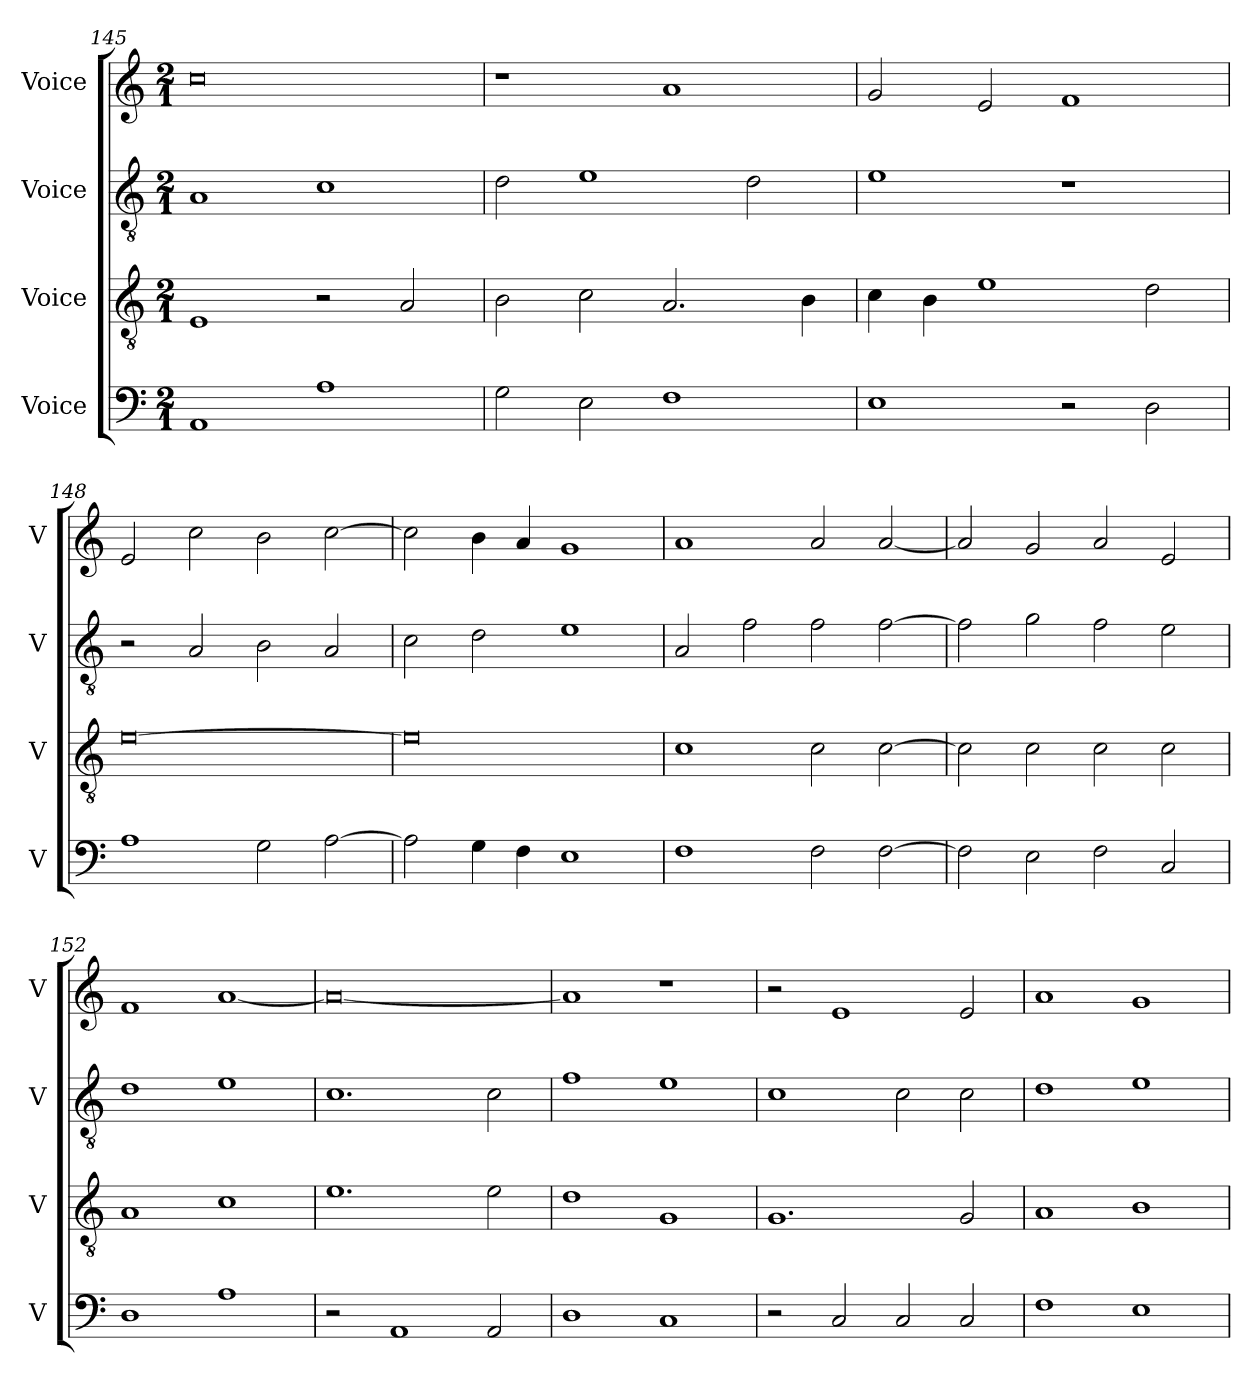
**kern	**kern	**kern	**kern
*part4	*part3	*part2	*part1
*staff4	*staff3	*staff2	*staff1
*I"Voice	*I"Voice	*I"Voice	*I"Voice
*I'V	*I'V	*I'V	*I'V
*clefF4	*clefGv2	*clefGv2	*clefG2
*k[]	*k[]	*k[]	*k[]
*M2/1	*M2/1	*M2/1	*M2/1
=145	=145	=145	=145
1AA	1E	1A	0cc
1A	2r	1c	.
.	2A/	.	.
!!LO:LB:g=z
=146	=146	=146	=146
2G\	2B\	2d\	1r
2E\	2c\	1e	.
1F	2.A/	.	1a
.	.	2d\	.
.	4B\	.	.
=147	=147	=147	=147
1E	4c\	1e	2g/
.	4B\	.	.
.	1e	.	2e/
2r	.	1r	1f
2D\	2d\	.	.
=148	=148	=148	=148
1A	[0e	2r	2e/
.	.	2A/	2cc\
2G\	.	2B\	2b\
[2A\	.	2A/	[2cc\
=149	=149	=149	=149
2A\]	0e]	2c\	2cc\]
4G\	.	2d\	4b\
4F\	.	.	4a/
1E	.	1e	1g
!!LO:LB:g=z
=150	=150	=150	=150
1F	1c	2A/	1a
.	.	2f\	.
2F\	2c\	2f\	2a/
[2F\	[2c\	[2f\	[2a/
=151	=151	=151	=151
2F\]	2c\]	2f\]	2a/]
2E\	2c\	2g\	2g/
2F\	2c\	2f\	2a/
2C/	2c\	2e\	2e/
=152	=152	=152	=152
1D	1A	1d	1f
1A	1c	1e	[1a
=153	=153	=153	=153
2r	1.e	1.c	0a_
1AA	.	.	.
2AA/	2e\	2c\	.
!!LO:LB:g=z
=154	=154	=154	=154
1D	1d	1f	1a]
1C	1G	1e	1r
=155	=155	=155	=155
2r	1.G	1c	2r
2C/	.	.	1e
2C/	.	2c\	.
2C/	2G/	2c\	2e/
=156	=156	=156	=156
1F	1A	1d	1a
1E	1B	1e	1g
=	=	=	=
*-	*-	*-	*-
